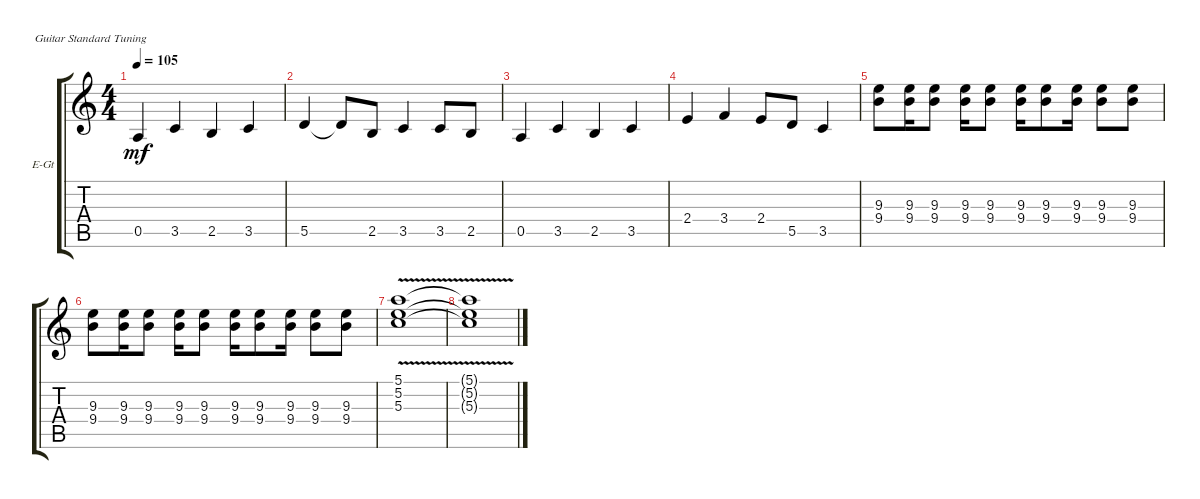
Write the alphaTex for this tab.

\defaultSystemsLayout 4
\bracketExtendMode groupsimilarinstruments
\firstSystemTrackNameOrientation horizontal
\otherSystemsTrackNameOrientation horizontal
\track ("Tom Tucker" "E-Gt") {instrument distortionguitar}
\staff {score tabs}
\tuning (E4 B3 G3 D3 A2 E2)
\ts (4 4)
\tempo 105
\clef g2
\ks c
0.5.4{dy mf} 3.5.4 2.5.4 3.5.4 |
5.5.4 5.5{t}.8 2.5.8 3.5.4 3.5.8 2.5.8 |
0.5.4 3.5.4 2.5.4 3.5.4 |
2.4.4 3.4.4 2.4.8 5.5.8 3.5.4 |
(9.3 9.4).8 (9.3 9.4).16 (9.3 9.4).8 (9.4 9.3).16 (9.3 9.4).8 (9.4 9.3).16 (9.3 9.4).8 (9.4 9.3).16 (9.3 9.4).8 (9.4 9.3).8 |
(9.3 9.4).8 (9.3 9.4).16 (9.3 9.4).8 (9.4 9.3).16 (9.3 9.4).8 (9.4 9.3).16 (9.3 9.4).8 (9.4 9.3).16 (9.3 9.4).8 (9.4 9.3).8 |
(5.3 5.2 5.1{v}).1 |
(5.3{t} 5.2{t} 5.1{t}).1
